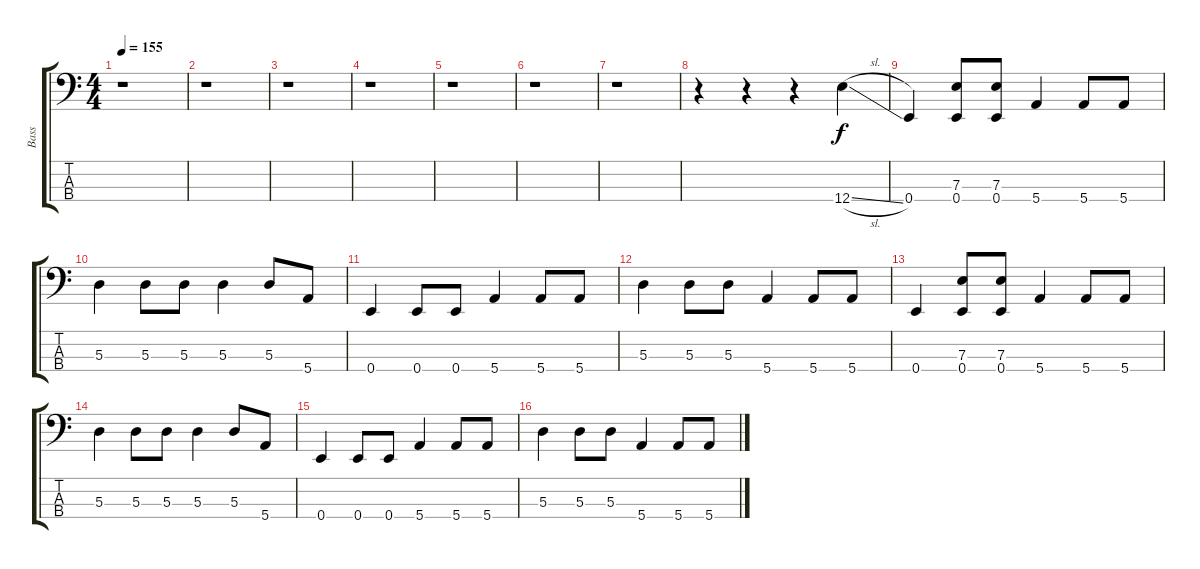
\track ("Bass" "Bass") {instrument electricbasspick}
\staff {score tabs}
\tuning (G2 D2 A1 E1) {hide}
\ts (4 4)
\tempo 155
\clef f4
\ks c
r.1{dy f instrument electricbasspick} |
r.1 |
r.1 |
r.1 |
r.1 |
r.1 |
r.1 |
r.4 r.4 r.4 12.4{sl}.4{volume 16} |
0.4.4{volume 13} (7.3 0.4).8 (7.3 0.4).8 5.4.4 5.4.8 5.4.8 |
5.3.4 5.3.8 5.3.8 5.3.4 5.3.8 5.4.8 |
0.4.4 0.4.8 0.4.8 5.4.4 5.4.8 5.4.8 |
5.3.4 5.3.8 5.3.8 5.4.4 5.4.8 5.4.8 |
0.4.4{volume 13} (7.3 0.4).8 (7.3 0.4).8 5.4.4 5.4.8 5.4.8 |
5.3.4 5.3.8 5.3.8 5.3.4 5.3.8 5.4.8 |
0.4.4 0.4.8 0.4.8 5.4.4 5.4.8 5.4.8 |
5.3.4 5.3.8 5.3.8 5.4.4 5.4.8 5.4.8
